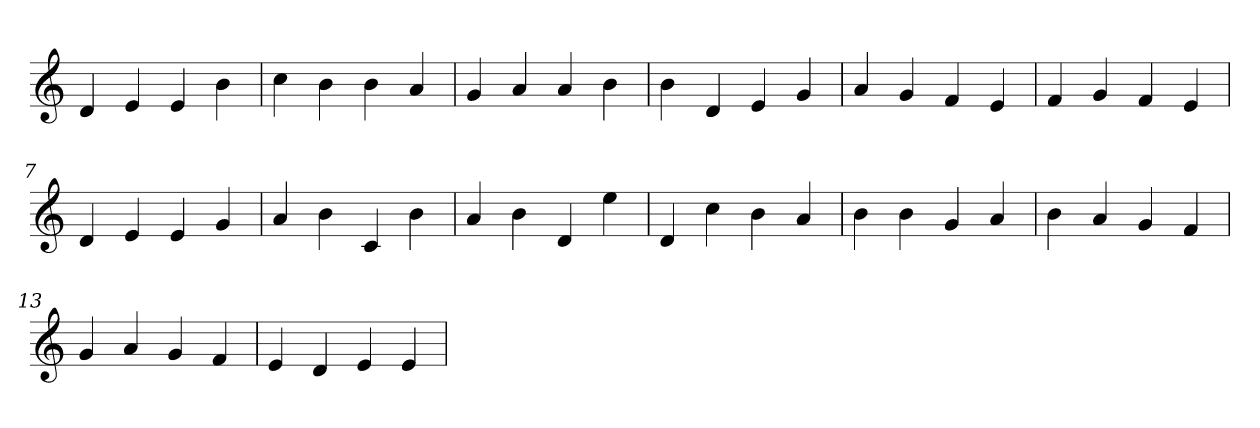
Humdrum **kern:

**kern
*part1
*staff1
*clefG2
=1
4d
4e
4e
4b
=2
4cc
4b
4b
4a
=3
4g
4a
4a
4b
=4
4b
4d
4e
4g
=5
4a
4g
4f
4e
=6
4f
4g
4f
4e
=7
4d
4e
4e
4g
=8
4a
4b
4c
4b
=9
4a
4b
4d
4ee
=10
4d
4cc
4b
4a
=11
4b
4b
4g
4a
=12
4b
4a
4g
4f
=13
4g
4a
4g
4f
=14
4e
4d
4e
4e
=
*-
